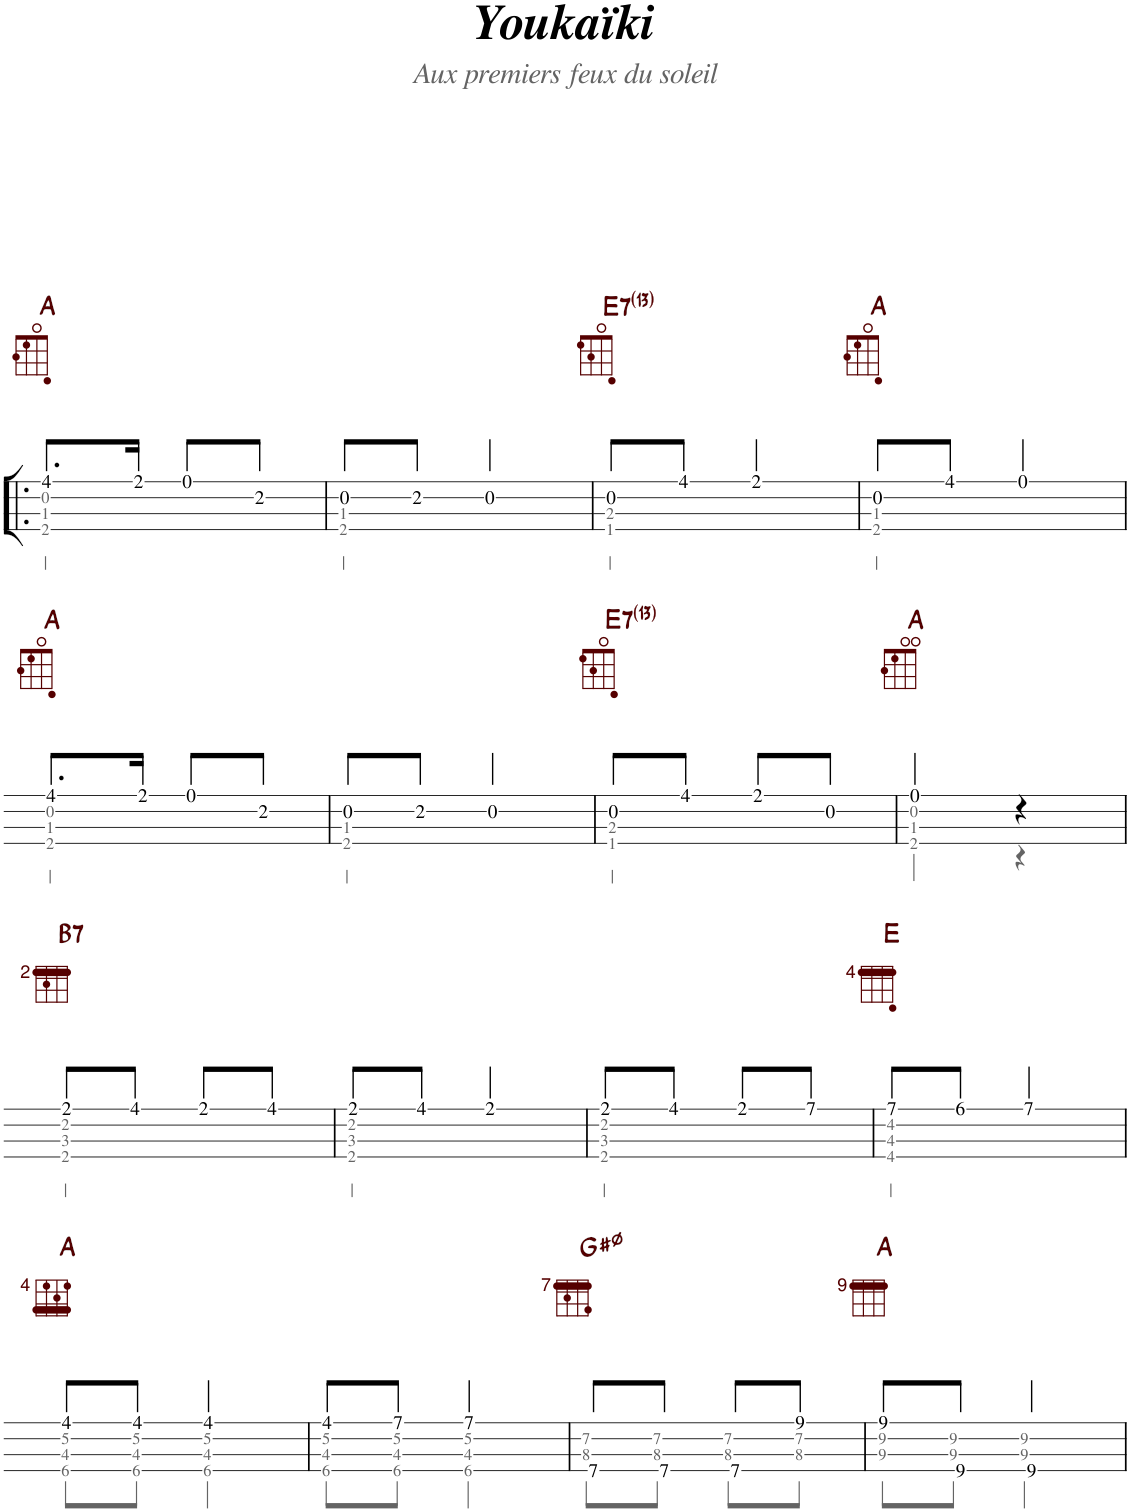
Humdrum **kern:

**kern	**harte
*part1	*part1
*staff1	*
*I"Ukulélé [Tablature]	*
*stria4	*
*k[f#c#g#d#]	*
*M2/4	*
=1!|:	=1!|:
*^	*
8.cc#/L	2a!i\ 2c#!i\ 2e!i\	A:maj
16b/Jk	.	.
8a/L	.	.
8f#/J	.	.
=2	=2	=2
8e/L	2a!i\ 2c#!i\	.
8f#/J	.	.
4e/	.	.
=3	=3	=3
!	!	!LO:H:kt=7
8e/L	2g#!i\ 2c##!i\	E:7(13)
8cc#/J	.	.
4b/	.	.
=4	=4	=4
8e/L	2a!i\ 2c#!i\	A:maj
8cc#/J	.	.
4a/	.	.
!!LO:LB:g=z	!!
=5	=5	=5
8.cc#/L	2a!i\ 2c#!i\ 2e!i\	A:maj
16b/Jk	.	.
8a/L	.	.
8f#/J	.	.
=6	=6	=6
8e/L	2a!i\ 2c#!i\	.
8f#/J	.	.
4e/	.	.
=7	=7	=7
!	!	!LO:H:kt=7
8e/L	2g#!i\ 2c##!i\	E:7(13)
8cc#/J	.	.
8b/L	.	.
8e/J	.	.
=8	=8	=8
4a/	4a!i\ 4c#!i\ 4e!i\	A:maj
4r	4r	.
!!LO:LB:g=z	!!
=9	=9	=9
!	!	!LO:H:kt=7
8b/L	2a!i\ 2d#!i\ 2f#!i\	B:7
8cc#/J	.	.
8b/L	.	.
8cc#/J	.	.
=10	=10	=10
8b/L	2a!i\ 2d#!i\ 2f#!i\	.
8cc#/J	.	.
4b/	.	.
=11	=11	=11
8b/L	2a!i\ 2d#!i\ 2f#!i\	.
8cc#/J	.	.
8b/L	.	.
8ee/J	.	.
=12	=12	=12
8ee/L	2b!i\ 2e!i\ 2g#!i\	E:maj
8dd#X/J	.	.
4ee/	.	.
!!LO:LB:g=z	!!
=13	=13	=13
8cc#/L	8cc#!i\ 8e!i\ 8a!i\L	A:maj
8cc#/J	8cc#!i\ 8e!i\ 8a!i\J	.
4cc#/	4cc#!i\ 4e!i\ 4a!i\	.
=14	=14	=14
8cc#/L	8cc#!i\ 8e!i\ 8a!i\L	.
8ee/J	8cc#!i\ 8e!i\ 8a!i\J	.
4ee/	4cc#!i\ 4e!i\ 4a!i\	.
=15	=15	=15
8dd/L	8g#!i\ 8b!i\L	G#:hdim7
8dd/J	8g#!i\ 8b!i\J	.
8dd/L	8g#!i\ 8b!i\L	.
8ff#/J	8g#!i\ 8b!i\J	.
=16	=16	=16
8ff#/L	8a!i\ 8cc#!i\L	A:maj
8ee/J	8a!i\ 8cc#!i\J	.
4ee/	4a!i\ 4cc#!i\	.
*v	*v	*
=	=
*-	*-
